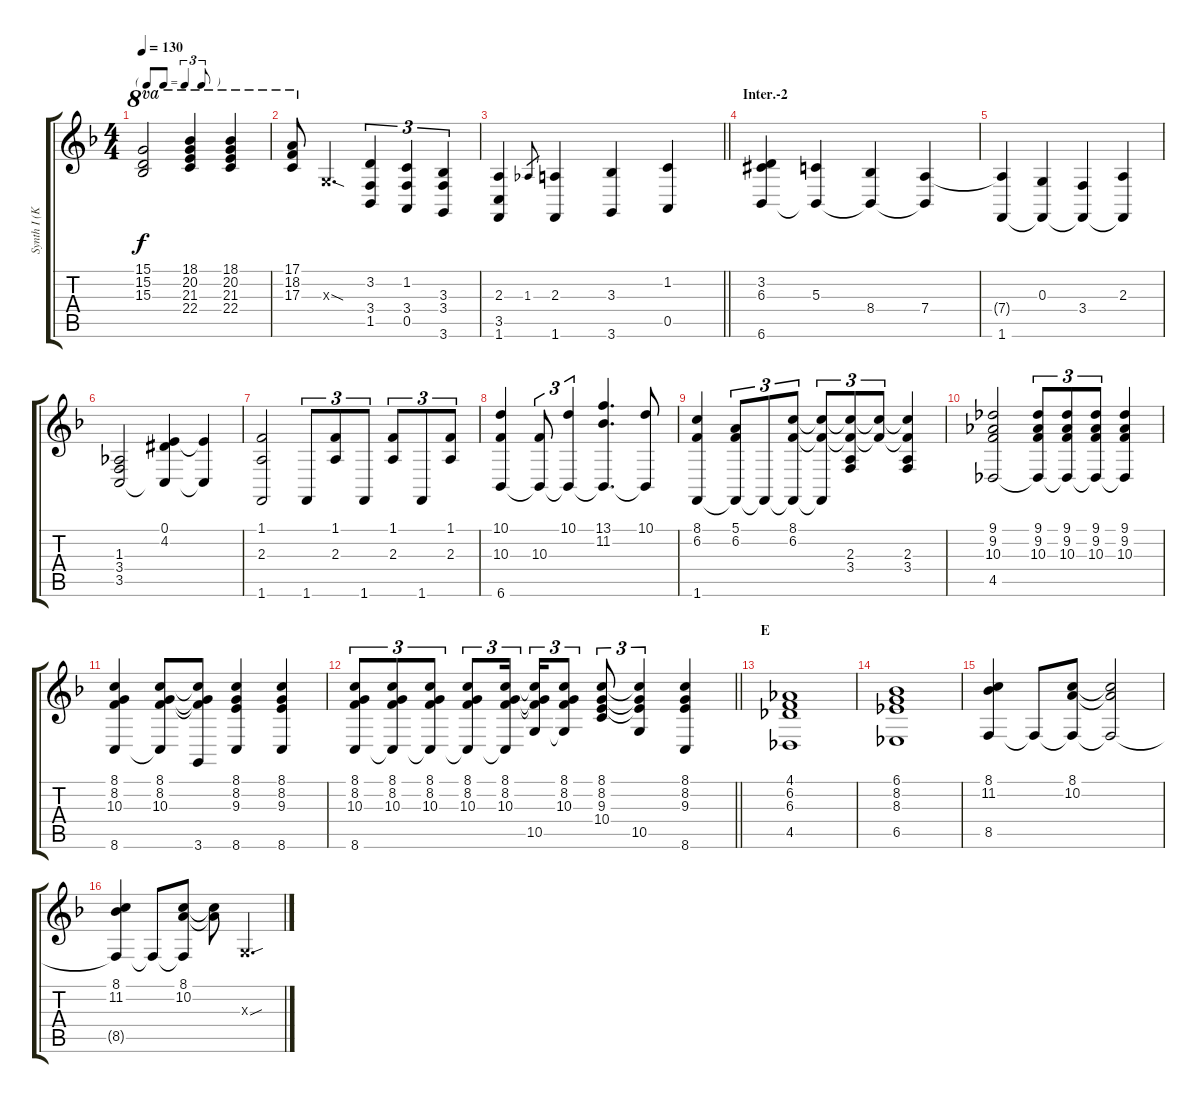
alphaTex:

\track ("Synth I (Kotobuki Tsumugi)" "Synth I (K") {instrument drawbarorgan}
\staff {score tabs}
\tuning (E4 B3 G3 D3 A2 E2) {hide}
\ts (4 4)
\tf triplet8th
\tempo 130
\clef g2
\ks f
(15.1 15.2 15.3).2{ot 8va dy f} (18.1 20.2 21.3 22.4).4{ot 8va} (18.1 20.2 21.3 22.4).4{ot 8va} |
(17.1 18.2 17.3).8{ot 8va} 0.3{sod x}.4{d} (3.2 3.4 1.5).4{tu (3 2)} (1.2 3.4 0.5).4{tu (3 2)} (3.3 3.4 3.6).4{tu (3 2)} |
\barLineRight lightlight
(2.3 3.5 1.6).4 1.3.8{gr} (2.3 1.6).4 (3.3 3.6).4 (1.2 0.5).4 |
\section ("" "Inter.-2")
(3.2 6.3{acc #} 6.6).4 (5.3 6.6{t}).4 (8.4 6.6{t}).4 (7.4 6.6{t}).4 |
(7.4{t} 1.6).4 (0.3 1.6{t}).4 (3.4 1.6{t}).4 (2.3 1.6{t}).4 |
(1.3 3.4 3.5).2 (0.1 4.2{acc #} 3.5{t}).4 (0.1{t} 3.5{t}).4 |
(1.1 2.3 1.6).2 1.6.8{tu (3 2)} (1.1 2.3).8{tu (3 2)} 1.6.8{tu (3 2)} (1.1 2.3).8{tu (3 2)} 1.6.8{tu (3 2)} (1.1 2.3).8{tu (3 2)} |
(10.1 10.3 6.6).4 (10.3 6.6{t}).8{tu (3 2)} (10.1 6.6{t}).4{tu (3 2)} (13.1 11.2 6.6{t}).4{d} (10.1 6.6{t}).8 |
(8.1 6.2 1.6).4 (5.1 6.2 1.6{t}).8{tu (3 2)} 1.6{t}.8{tu (3 2)} (8.1 6.2 1.6{t}).8{tu (3 2)} (8.1{t} 6.2{t} 1.6{t}).8{tu (3 2)} (8.1{t} 6.2{t} 2.3 3.4).8{tu (3 2)} (8.1{t} 6.2{t}).8{tu (3 2)} (8.1{t} 6.2{t} 2.3 3.4).4 |
(9.1 9.2 10.3 4.5).2 (9.1 9.2 10.3 4.5{t}).8{tu (3 2)} (9.1 9.2 10.3 4.5{t}).8{tu (3 2)} (9.1 9.2 10.3 4.5{t}).8{tu (3 2)} (9.1 9.2 10.3 4.5{t}).4 |
(8.1 8.2 10.3 8.6).4 (8.1 8.2 10.3 8.6{t}).8 (8.1{t} 8.2{t} 10.3{t} 3.6).8 (8.1 8.2 9.3 8.6).4 (8.1 8.2 9.3 8.6).4 |
\barLineRight lightlight
(8.1 8.2 10.3 8.6).8{tu (3 2)} (8.1 8.2 10.3 8.6{t}).8{tu (3 2)} (8.1 8.2 10.3 8.6{t}).8{tu (3 2)} (8.1 8.2 10.3 8.6{t}).8{tu (3 2)} (8.1 8.2 10.3 8.6{t}).16{tu (3 2) beam splitsecondary} (8.1{t} 8.2{t} 10.3{t} 10.5).16{tu (3 2)} (8.1 8.2 10.3 10.5{t}).8{tu (3 2)} (8.1 8.2 9.3 10.4).8{tu (3 2)} (8.1{t} 8.2{t} 9.3{t} 10.5).4{tu (3 2)} (8.1 8.2 9.3 8.6).4 |
\section ("" "E")
(4.1 6.2 6.3 4.5).1 |
(6.1 8.2 8.3 6.5).1 |
(8.1 11.2 8.5).4 8.5{t}.8 (8.1 10.2 8.5{t}).8 (8.1{t} 10.2{t} 8.5{t}).2 |
(8.1 11.2 8.5{t}).4 8.5{t}.8 (8.1 10.2 8.5{t}).8 (8.1{t} 10.2{t}).8 0.3{sou x}.4{d}
